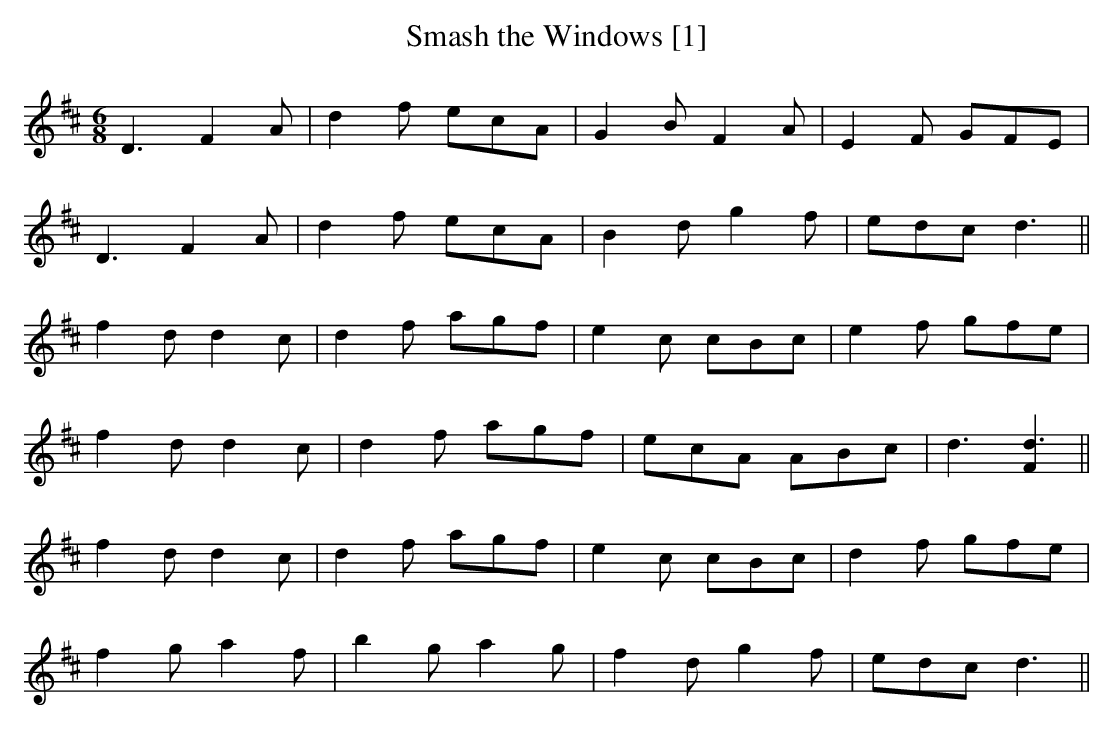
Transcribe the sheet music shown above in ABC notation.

X:1
T:Smash the Windows [1]
M:6/8
L:1/8
K:D
D3 F2A|d2f ecA|G2B F2A|E2F GFE|
D3 F2A|d2f ecA|B2d g2f|edc d3||
f2d d2c|d2 f agf|e2c cBc|e2 f gfe|
f2d d2c|d2f agf|ecA ABc|d3 [F2d3]||
f2d d2c|d2 f agf|e2c cBc|d2 f gfe|
f2g a2f|b2g a2g|f2 dg2f|edc d3||
